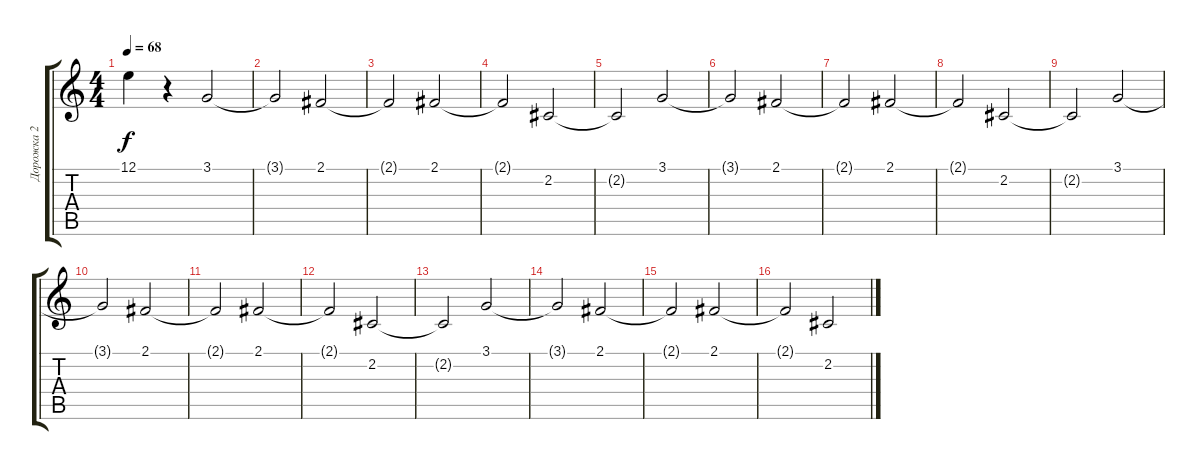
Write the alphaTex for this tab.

\track ("Дорожка 2" "Дорожка 2") {instrument stringensemble2}
\staff {score tabs}
\tuning (E4 B3 G3 D3 A2 E2) {hide}
\ts (4 4)
\tempo 68
\clef g2
\ks c
12.1{t}.4{dy f} r.4 3.1.2 |
3.1{t}.2 2.1.2 |
2.1{t}.2 2.1.2 |
2.1{t}.2 2.2.2 |
2.2{t}.2 3.1.2 |
3.1{t}.2 2.1.2 |
2.1{t}.2 2.1.2 |
2.1{t}.2 2.2.2 |
2.2{t}.2 3.1.2 |
3.1{t}.2 2.1.2 |
2.1{t}.2 2.1.2 |
2.1{t}.2 2.2.2 |
2.2{t}.2 3.1.2 |
3.1{t}.2 2.1.2 |
2.1{t}.2 2.1.2 |
2.1{t}.2 2.2.2
